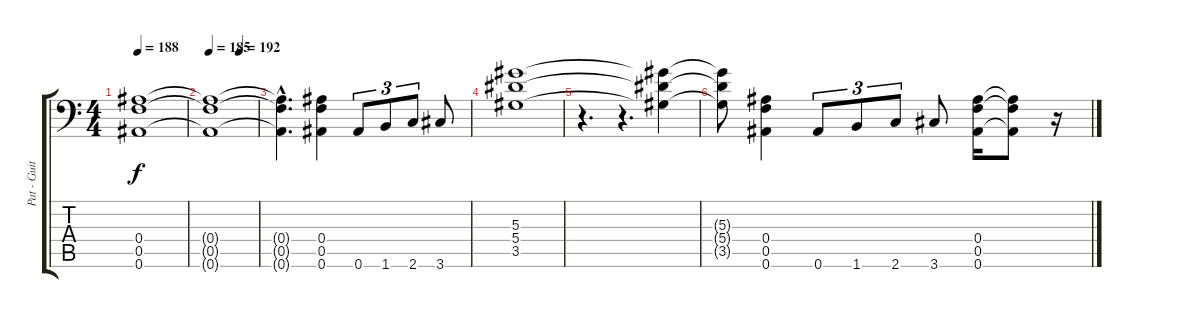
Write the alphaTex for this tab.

\track ("Pat - Guitar" "Pat - Guit") {instrument distortionguitar}
\staff {score tabs}
\tuning (C4 G3 Eb3 Bb2 F2 Bb1) {hide}
\ts (4 4)
\tempo 188
\clef f4
\ks c
(0.4 0.5 0.6).1{dy f} |
\tempo 185
\tempo (192 0.625)
(0.4{t} 0.5{t} 0.6{t}).1 |
(0.4{hac t} 0.5{hac t} 0.6{hac t}).4{d} (0.4 0.5 0.6).4 0.6.8{tu (3 2)} 1.6.8{tu (3 2)} 2.6.8{tu (3 2)} 3.6.8 |
(5.3 5.4 3.5).1 |
r.4{d} r.4{d} (5.3{t} 5.4{t} 3.5{t}).4 |
(5.3{t} 5.4{t} 3.5{t}).8 (0.4 0.5 0.6).4 0.6.8{tu (3 2)} 1.6.8{tu (3 2)} 2.6.8{tu (3 2)} 3.6.8 (0.4 0.5 0.6).16 (0.4{t} 0.5{t} 0.6{t}).8 r.16
